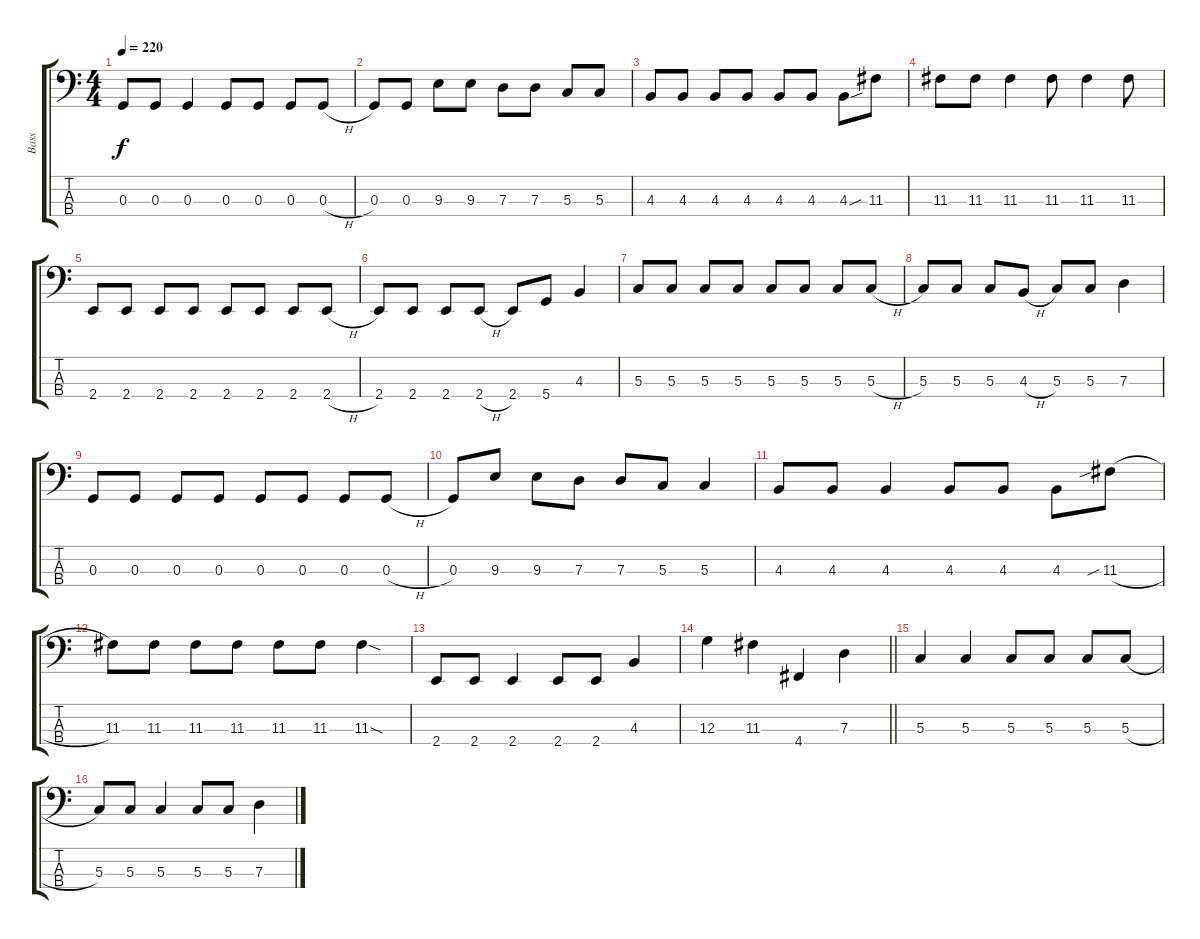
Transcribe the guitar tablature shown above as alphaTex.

\track ("Bass" "Bass") {instrument electricbasspick}
\staff {score tabs}
\tuning (F2 C2 G1 D1) {hide}
\ts (4 4)
\tempo 220
\clef f4
\ks c
0.3.8{dy f} 0.3.8 0.3.4 0.3.8 0.3.8 0.3.8 0.3{h}.8 |
0.3.8 0.3.8 9.3.8 9.3.8 7.3.8 7.3.8 5.3.8 5.3.8 |
4.3.8 4.3.8 4.3.8 4.3.8 4.3.8 4.3.8 4.3{sou}.8 11.3.8 |
11.3.8 11.3.8 11.3.4 11.3.8 11.3.4 11.3.8 |
2.4.8 2.4.8 2.4.8 2.4.8 2.4.8 2.4.8 2.4.8 2.4{h}.8 |
2.4.8 2.4.8 2.4.8 2.4{h}.8 2.4.8 5.4.8 4.3.4 |
5.3.8 5.3.8 5.3.8 5.3.8 5.3.8 5.3.8 5.3.8 5.3{h}.8 |
5.3.8 5.3.8 5.3.8 4.3{h}.8 5.3.8 5.3.8 7.3.4 |
0.3.8 0.3.8 0.3.8 0.3.8 0.3.8 0.3.8 0.3.8 0.3{h}.8 |
0.3.8 9.3.8 9.3.8 7.3.8 7.3.8 5.3.8 5.3.4 |
4.3.8 4.3.8 4.3.4 4.3.8 4.3.8 4.3.8 11.3{sib h}.8 |
11.3.8 11.3.8 11.3.8 11.3.8 11.3.8 11.3.8 11.3{sod}.4 |
2.4.8 2.4.8 2.4.4 2.4.8 2.4.8 4.3.4 |
\barLineRight lightlight
12.3.4 11.3.4 4.4.4 7.3.4 |
5.3.4 5.3.4 5.3.8 5.3.8 5.3.8 5.3{h}.8 |
5.3.8 5.3.8 5.3.4 5.3.8 5.3.8 7.3.4
